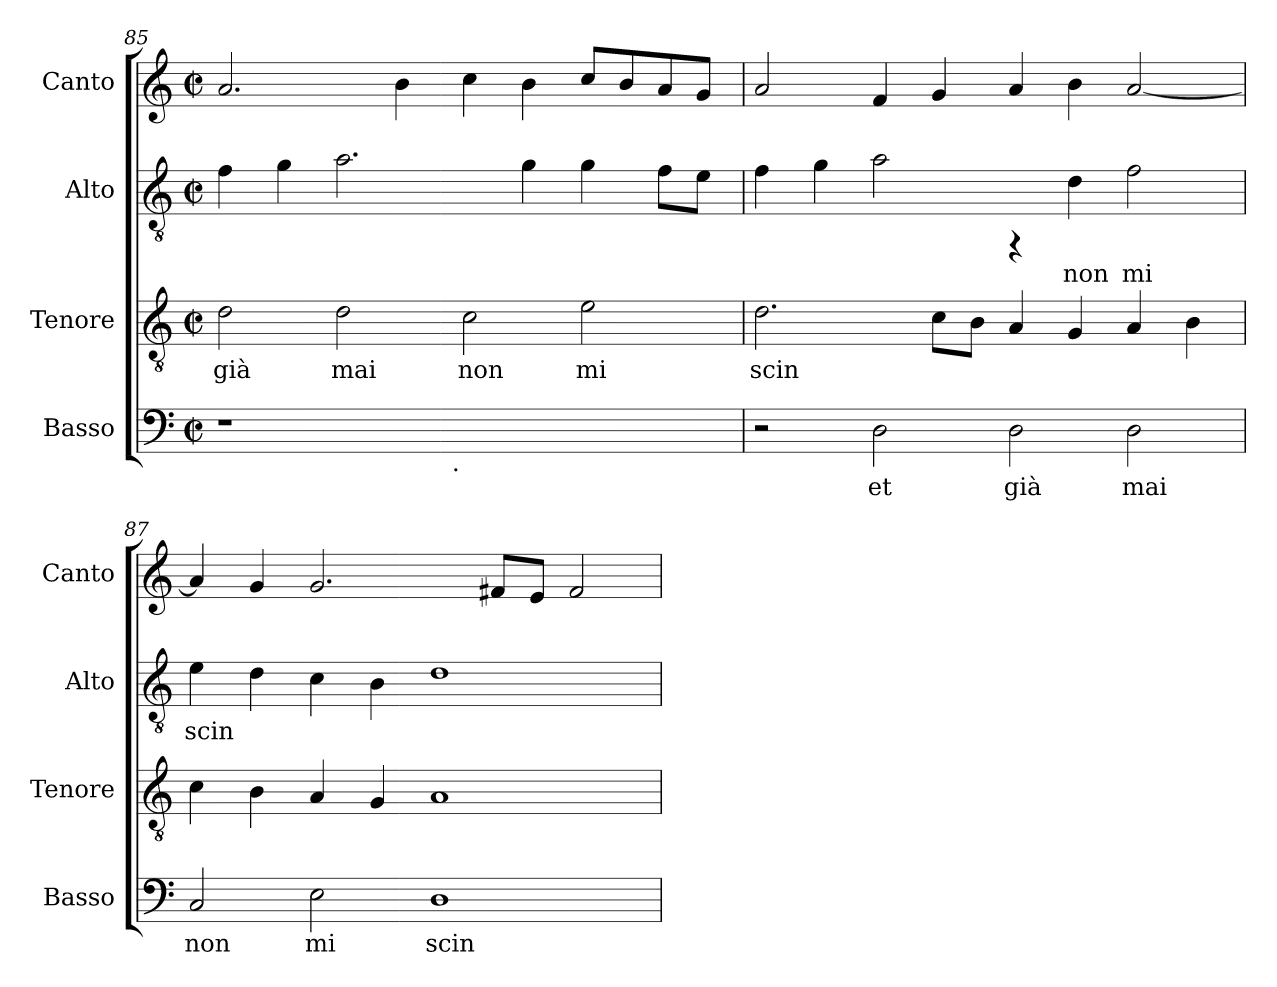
**kern	**text	**kern	**text	**kern	**text	**kern	**text
*part4	*part4	*part3	*part3	*part2	*part2	*part1	*part1
*staff4	*staff4	*staff3	*staff3	*staff2	*staff2	*staff1	*staff1
*I"Basso	*	*I"Tenore	*	*I"Alto	*	*I"Canto	*
*I'Basso	*	*I'Tenore	*	*I'Alto	*	*I'Canto	*
*clefF4	*	*clefGv2	*	*clefGv2	*	*clefG2	*
*k[]	*	*k[]	*	*k[]	*	*k[]	*
*C:	*	*C:	*	*C:	*	*C:	*
*M2/2	*	*M2/2	*	*M2/2	*	*M2/2	*
*met(c|)	*	*met(c|)	*	*met(c|)	*	*met(c|)	*
=85	=85	=85	=85	=85	=85	=85	=85
!	!	!	!LO:LY:b:cj	!	!LO:LY:b:cj	!	!LO:LY:b:cj
*^	*	*	*	*	*	*	*
1r	2ryy	.	2d\	già	4f\	.	2.a/	.
!	!	!	!	!	!	!LO:LY:b:cj	!	!
.	.	.	.	.	4g\	.	.	.
!	!	!	!	!LO:LY:b:cj	!	!LO:LY:b:cj	!	!
.	4ryy	.	2d\	mai	2.a\	.	.	.
!	!	!	!	!	!	!	!	!LO:LY:b:cj
.	8...ryy	.	.	.	.	.	4b\	.
!	!LO:TX:b:t=.	!	!	!	!	!	!	!
.	1ryy	.	.	.	.	.	.	.
!	!	!	!	!LO:LY:b:cj	!	!	!	!LO:LY:b:cj
1ryy	.	.	2c\	non	.	.	4cc\	.
!	!	!	!	!	!	!LO:LY:b:cj	!	!LO:LY:b:cj
.	.	.	.	.	4g\	.	4b\	.
!	!	!	!	!LO:LY:b:cj	!	!LO:LY:b:cj	!	!LO:LY:b:cj
.	.	.	2e\	mi	4g\	.	8cc/L	.
!	!	!	!	!	!	!	!	!LO:LY:b:cj
.	.	.	.	.	.	.	8b/	.
!	!	!	!	!	!	!LO:LY:b:cj	!	!LO:LY:b:cj
.	.	.	.	.	8f\L	.	8a/	.
!	!	!	!	!	!	!LO:LY:b:cj	!	!LO:LY:b:cj
.	.	.	.	.	8e\J	.	8g/J	.
.	64ryy	.	.	.	.	.	.	.
=86	=86	=86	=86	=86	=86	=86	=86	=86
!	!	!	!	!LO:LY:b:cj	!	!LO:LY:b:cj	!	!LO:LY:b:cj
*v	*v	*	*	*	*	*	*	*
2r	.	2.d\	scin	4f\	.	2a/	.
!	!	!	!	!	!LO:LY:b:cj	!	!
.	.	.	.	4g\	.	.	.
!	!LO:LY:b:cj	!	!	!	!LO:LY:b:cj	!	!LO:LY:b:cj
2D\	et	.	.	2a\	.	4f/	.
!	!	!	!LO:LY:b:cj	!	!	!	!LO:LY:b:cj
.	.	8c\L	.	.	.	4g/	.
!	!	!	!LO:LY:b:cj	!	!	!	!
.	.	8B\J	.	.	.	.	.
!	!LO:LY:b:cj	!	!LO:LY:b:cj	!	!	!	!LO:LY:b:cj
2D\	già	4A/	.	4rFF	.	4a/	.
!	!	!	!LO:LY:b:cj	!	!LO:LY:b:cj	!	!LO:LY:b:cj
.	.	4G/	.	4d\	non	4b\	.
!	!LO:LY:b:cj	!	!LO:LY:b:cj	!	!LO:LY:b:cj	!	!LO:LY:b:cj
2D\	mai	4A/	.	2f\	mi	[<2a/	.
!	!	!	!LO:LY:b:cj	!	!	!	!
.	.	4B\	.	.	.	.	.
=87	=87	=87	=87	=87	=87	=87	=87
!	!LO:LY:b:cj	!	!LO:LY:b:cj	!	!LO:LY:b:cj	!	!LO:LY:b:cj
2C/	non	4c\	.	4e\	scin	4a/]	.
!	!	!	!LO:LY:b:cj	!	!LO:LY:b:cj	!	!LO:LY:b:cj
.	.	4B\	.	4d\	.	4g/	.
!	!LO:LY:b:cj	!	!LO:LY:b:cj	!	!LO:LY:b:cj	!	!LO:LY:b:cj
2E\	mi	4A/	.	4c\	.	2.g/	.
!	!	!	!LO:LY:b:cj	!	!LO:LY:b:cj	!	!
.	.	4G/	.	4B\	.	.	.
!	!LO:LY:b:cj	!	!LO:LY:b:cj	!	!LO:LY:b:cj	!	!
1D	scin	1A	.	1d	.	.	.
!	!	!	!	!	!	!	!LO:LY:b:cj
.	.	.	.	.	.	8f#/L	.
!	!	!	!	!	!	!	!LO:LY:b:cj
.	.	.	.	.	.	8e/J	.
!	!	!	!	!	!	!	!LO:LY:b:cj
.	.	.	.	.	.	2f#/	.
=	=	=	=	=	=	=	=
*-	*-	*-	*-	*-	*-	*-	*-
